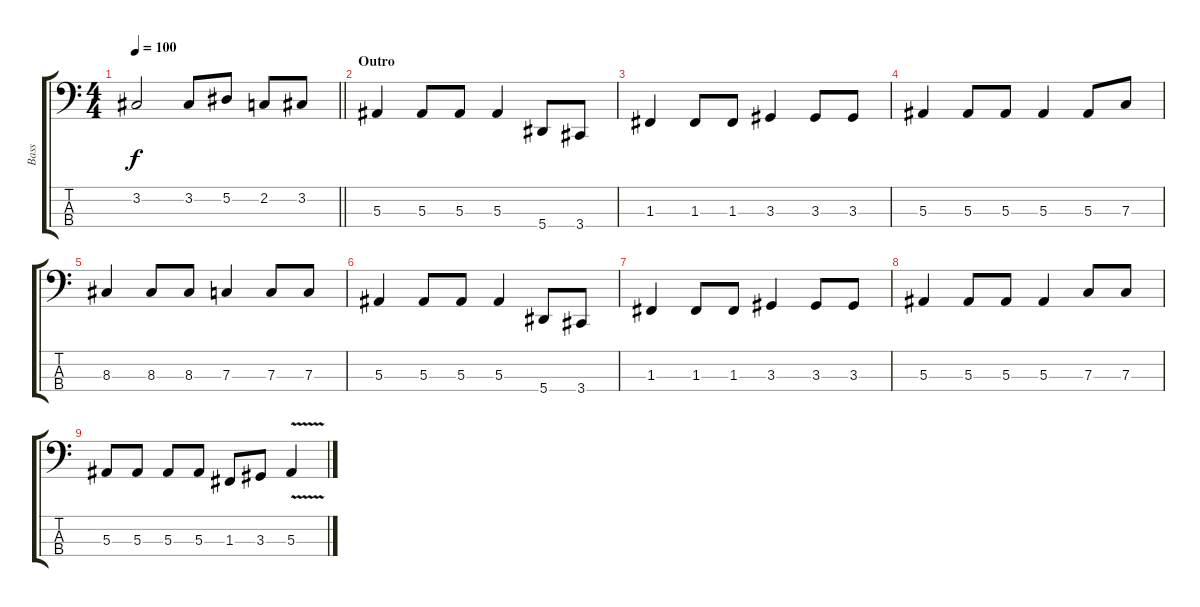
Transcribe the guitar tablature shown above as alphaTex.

\track ("Bass" "Bass") {instrument electricbassfinger}
\staff {score tabs}
\tuning (Eb2 Bb1 F1 Bb0) {hide}
\ts (4 4)
\tempo 100
\clef f4
\barLineRight lightlight
\ks c
3.2.2{dy f} 3.2.8 5.2.8 2.2.8 3.2.8 |
\section ("" "Outro")
5.3.4 5.3.8 5.3.8 5.3.4 5.4.8 3.4.8 |
1.3.4 1.3.8 1.3.8 3.3.4 3.3.8 3.3.8 |
5.3.4 5.3.8 5.3.8 5.3.4 5.3.8 7.3.8 |
8.3.4 8.3.8 8.3.8 7.3.4 7.3.8 7.3.8 |
5.3.4 5.3.8 5.3.8 5.3.4 5.4.8 3.4.8 |
1.3.4 1.3.8 1.3.8 3.3.4 3.3.8 3.3.8 |
5.3.4 5.3.8 5.3.8 5.3.4 7.3.8 7.3.8 |
5.3.8 5.3.8 5.3.8 5.3.8 1.3.8 3.3.8 5.3{v}.4
